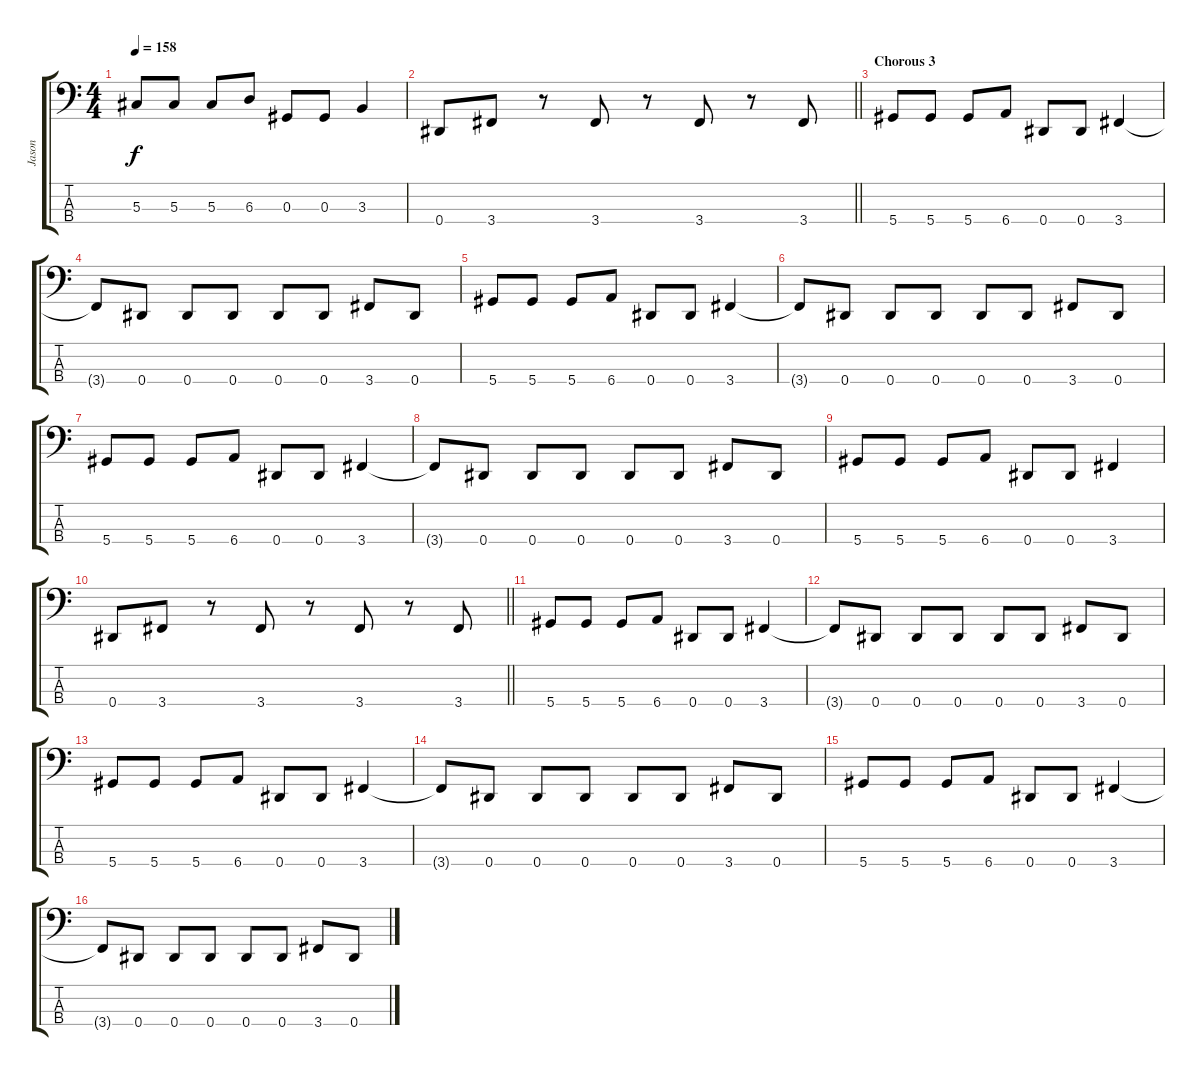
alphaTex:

\track ("Jason" "Jason") {instrument electricbassfinger}
\staff {score tabs}
\tuning (Gb2 Db2 Ab1 Eb1) {hide}
\ts (4 4)
\tempo 158
\clef f4
\ks c
5.3.8{dy f} 5.3.8 5.3.8 6.3.8 0.3.8 0.3.8 3.3.4 |
\barLineRight lightlight
0.4.8 3.4.8 r.8 3.4.8 r.8 3.4.8 r.8 3.4.8 |
\section ("" "Chorous 3")
5.4.8 5.4.8 5.4.8 6.4.8 0.4.8 0.4.8 3.4.4 |
3.4{t}.8 0.4.8 0.4.8 0.4.8 0.4.8 0.4.8 3.4.8 0.4.8 |
5.4.8 5.4.8 5.4.8 6.4.8 0.4.8 0.4.8 3.4.4 |
3.4{t}.8 0.4.8 0.4.8 0.4.8 0.4.8 0.4.8 3.4.8 0.4.8 |
5.4.8 5.4.8 5.4.8 6.4.8 0.4.8 0.4.8 3.4.4 |
3.4{t}.8 0.4.8 0.4.8 0.4.8 0.4.8 0.4.8 3.4.8 0.4.8 |
5.4.8 5.4.8 5.4.8 6.4.8 0.4.8 0.4.8 3.4.4 |
\barLineRight lightlight
0.4.8 3.4.8 r.8 3.4.8 r.8 3.4.8 r.8 3.4.8 |
\section ("" "")
5.4.8 5.4.8 5.4.8 6.4.8 0.4.8 0.4.8 3.4.4 |
3.4{t}.8 0.4.8 0.4.8 0.4.8 0.4.8 0.4.8 3.4.8 0.4.8 |
5.4.8 5.4.8 5.4.8 6.4.8 0.4.8 0.4.8 3.4.4 |
3.4{t}.8 0.4.8 0.4.8 0.4.8 0.4.8 0.4.8 3.4.8 0.4.8 |
5.4.8 5.4.8 5.4.8 6.4.8 0.4.8 0.4.8 3.4.4 |
3.4{t}.8 0.4.8 0.4.8 0.4.8 0.4.8 0.4.8 3.4.8 0.4.8
